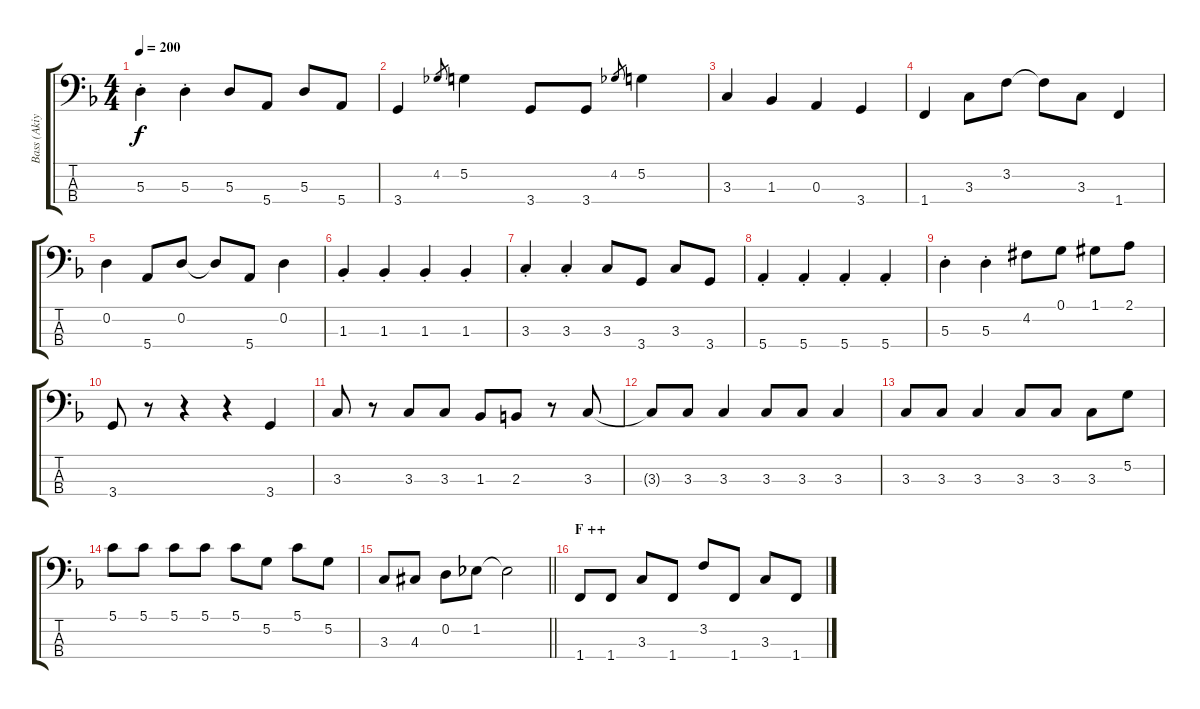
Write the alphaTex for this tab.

\track ("Bass (Akiyama Mio)" "Bass (Akiy") {instrument electricbassfinger}
\staff {score tabs}
\tuning (G2 D2 A1 E1) {hide}
\ts (4 4)
\tempo 200
\clef f4
\ks f
5.3{st}.4{dy f} 5.3{st}.4 5.3.8 5.4.8 5.3.8 5.4.8 |
3.4.4 4.2.8{gr} 5.2.4 3.4.8 3.4.8 4.2.8{gr} 5.2.4 |
3.3.4 1.3.4 0.3.4 3.4.4 |
1.4.4 3.3.8 3.2.8 3.2{t}.8 3.3.8 1.4.4 |
0.2.4 5.4.8 0.2.8 0.2{t}.8 5.4.8 0.2.4 |
1.3{st}.4 1.3{st}.4 1.3{st}.4 1.3{st}.4 |
3.3{st}.4 3.3{st}.4 3.3.8 3.4.8 3.3.8 3.4.8 |
5.4{st}.4 5.4{st}.4 5.4{st}.4 5.4{st}.4 |
5.3{st}.4 5.3{st}.4 4.2{acc #}.8 0.1.8 1.1{acc #}.8 2.1.8 |
3.4.8 r.8 r.4 r.4 3.4.4 |
3.3.8 r.8 3.3.8 3.3.8 1.3.8 2.3.8 r.8 3.3.8 |
3.3{t}.8 3.3.8 3.3.4 3.3.8 3.3.8 3.3.4 |
3.3.8 3.3.8 3.3.4 3.3.8 3.3.8 3.3.8 5.2.8 |
5.1.8 5.1.8 5.1.8 5.1.8 5.1.8 5.2.8 5.1.8 5.2.8 |
\barLineRight lightlight
3.3.8 4.3{acc #}.8 0.2.8 1.2.8 1.2{t}.2 |
\section ("" "F ++")
1.4.8 1.4.8 3.3.8 1.4.8 3.2.8 1.4.8 3.3.8 1.4.8
